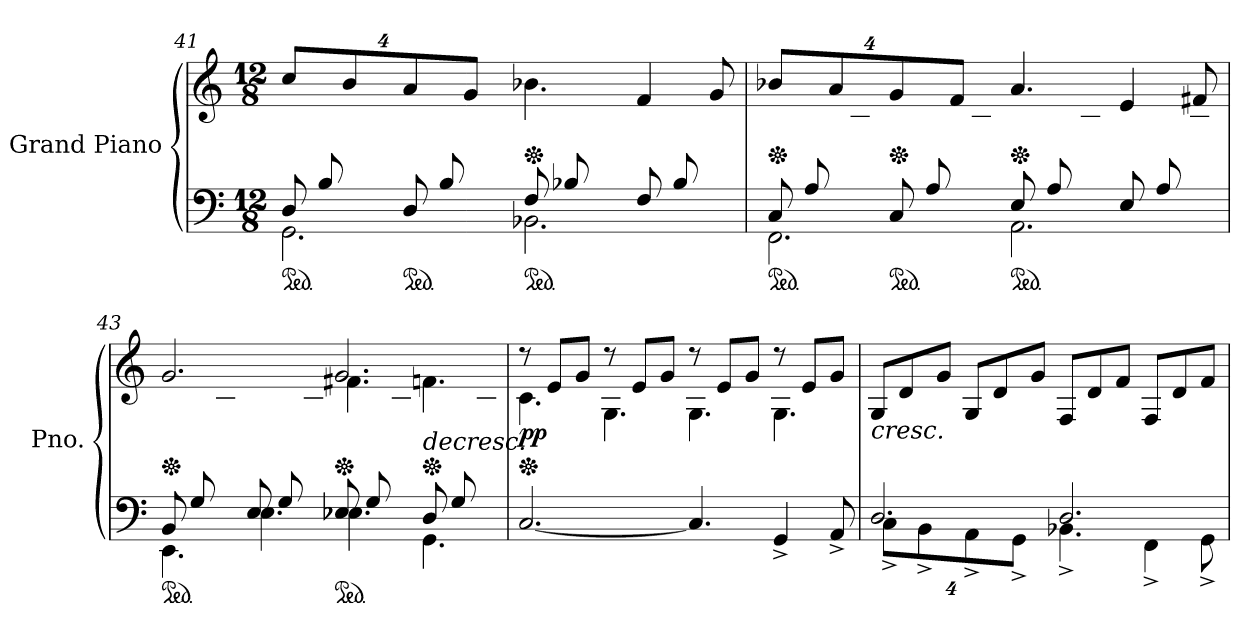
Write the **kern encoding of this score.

**kern	**kern	**dynam
*part1	*part1	*part1
*staff2	*staff1	*staff1/2
*I"Grand Piano	*	*
*I'Pno.	*	*
!!LO:LB:g=z
*clefF4	*clefG2	*
*k[]	*k[]	*
*M12/8	*M12/8	*
*ped	*	*
=41	=41	=41
*^	*	*
*	*	*Xbrackettup	*
*	*	*^	*
8D/L	2.GG\	16%3cc/L	4ryy	.
8B/	.	.	.	.
.	.	16%3b/	.	.
8ryy	.	.	8d\J	.
*ped	*	*	*	*
8D/L	.	16%3a/	4ryy	.
8B/	.	.	.	.
.	.	16%3g/J	.	.
8ryy	.	.	8d\J	.
*ped	*	*	*	*
*	*	*Xped	*	*
8F/L	2.BB-X\	4.b-X\	4ryy	.
8B-X/	.	.	.	.
8ryy	.	.	8d\J	.
8F/L	.	4f/	4ryy	.
8B-/	.	.	.	.
8ryy	.	8g/	8d\J	.
=42	=42	=42	=42	=42
*ped	*	*	*	*
*	*	*Xped	*	*
8C/L	2.FF\	16%3b-X/L	4ryy	.
8A/	.	.	.	.
.	.	16%3a/	.	.
8ryy	.	.	8c\J	.
*ped	*	*	*	*
*	*	*Xped	*	*
8C/L	.	16%3g/	4ryy	.
8A/	.	.	.	.
.	.	16%3f/J	.	.
8ryy	.	.	8c\J	.
*ped	*	*	*	*
*	*	*Xped	*	*
8E/L	2.AA\	4.a/	4ryy	.
8A/	.	.	.	.
8ryy	.	.	8c\J	.
8E/L	.	4e/	4ryy	.
8A/	.	.	.	.
8ryy	.	8f#X/	8c\J	.
*	*	*v	*v	*
=43	=43	=43	=43
*ped	*	*	*
*	*	*Xped	*
*	*	*^	*
*	*	*	*^	*
8BB/L	4.EE\	2.g/	2.ryy	4ryy	.
8G/	.	.	.	.	.
8ryy	.	.	.	8B\J	.
8E/L	4.E\	.	.	4ryy	.
8G/	.	.	.	.	.
8ryy	.	.	.	8B\J	.
*ped	*	*	*	*	*
*	*	*Xped	*	*	*
8E-X/L	4.E-\	2.g/	4.f#X\	4ryy	.
8G/	.	.	.	.	.
8ryy	.	.	.	8B\J	.
*	*	*Xped	*	*	*
!	!	!	!	!	!LO:HP:b
8D/L	4.GG\	.	4.fn\	4ryy	>
8G/	.	.	.	.	.
8ryy	.	.	.	8B\J	.
*v	*v	*	*	*	*
*	*v	*v	*v	*
!!LO:LB:g=z
=44	=44	=44
*	*Xped	*
*	*^	*
*	*	*^	*
!	!	!	!	!LO:DY:b
*	*	*v	*v	*
[2.C/	8r	4.c\	pp
.	8e/L	.	.
.	8g/J	.	.
.	8r	4.G\	.
.	8e/L	.	.
.	8g/J	.	.
4.C/]	8r	4.G\	.
.	8e/L	.	.
.	8g/J	.	.
4GG^/	8r	4.G\	.
.	8e/L	.	.
8AA^/	8g/J	.	.
*	*v	*v	*
.	.	]
=45	=45	=45
*^	*	*
*	*Xbrackettup	*	*
!	!	!LO:TX:b:i:t=cresc.	!
2.D/	16%3C^\L	8G/L	.
.	.	8d/	.
.	16%3BB^\	.	.
.	.	8g/J	.
.	16%3AA^\	8G/L	.
.	.	8d/	.
.	16%3GG^\J	.	.
.	.	8g/J	.
2.D/	4.BB-X^\	8F/L	.
.	.	8d/	.
.	.	8f/J	.
.	4FF^\	8F/L	.
.	.	8d/	.
.	8GG^\	8f/J	.
*v	*v	*	*
=	=	=
*-	*-	*-
